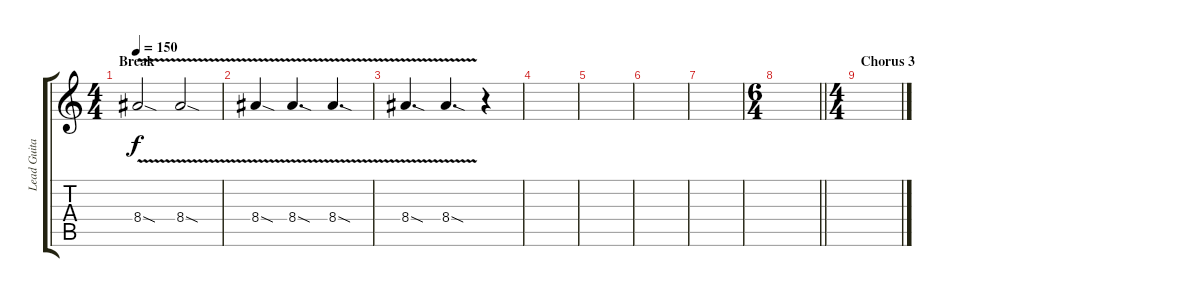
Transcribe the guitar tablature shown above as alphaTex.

\track ("Lead Guitar 2 (Jesper Strömblad)" "Lead Guita") {instrument overdrivenguitar}
\staff {score tabs}
\tuning (E4 B3 G3 D3 A2 E2) {hide}
\ts (4 4)
\section ("" "Break")
\tempo 150
\clef g2
\ks c
8.4{v sod}.2{dy f volume 9} 8.4{v sod}.2{volume 0} |
8.4{v sod}.4{volume 5} 8.4{v sod}.4{d volume 4} 8.4{v sod}.4{d volume 2} |
8.4{v sod}.4{d} 8.4{v sod}.4{d} r.4 |
|
|
|
|
\ts (6 4)
\barLineRight lightlight
|
\ts (4 4)
\section ("" "Chorus 3")
